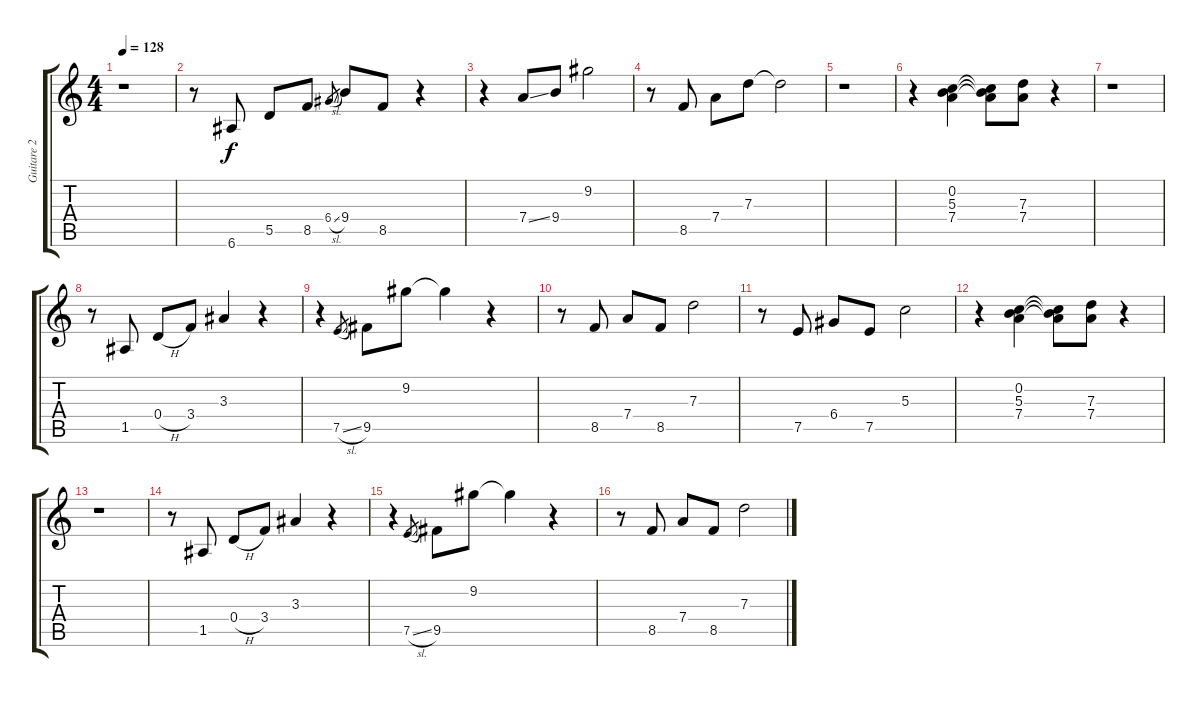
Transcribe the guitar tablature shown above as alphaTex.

\track ("Guitare 2" "Guitare 2") {instrument electricguitarclean}
\staff {score tabs}
\tuning (E4 B3 G3 D3 A2 E2) {hide}
\ts (4 4)
\tempo 128
\clef g2
\ks c
r.1{dy f} |
r.8 6.6.8 5.5.8 8.5.8 6.4{sl}.8{gr} 9.4.8 8.5.8 r.4 |
r.4 7.4{ss}.8 9.4.8 9.2.2 |
r.8 8.5.8 7.4.8 7.3.8 7.3{t}.2 |
r.1 |
r.4 (0.2 5.3 7.4).4 (0.2{t} 5.3{t} 7.4{t}).8 (7.3 7.4).8 r.4 |
r.1 |
r.8 1.5.8 0.4{h}.8 3.4.8 3.3.4 r.4 |
r.4 7.5{sl}.8{gr} 9.5.8 9.2.8 9.2{t}.4 r.4 |
r.8 8.5.8 7.4.8 8.5.8 7.3.2 |
r.8 7.5.8 6.4.8 7.5.8 5.3.2 |
r.4 (0.2 5.3 7.4).4 (0.2{t} 5.3{t} 7.4{t}).8 (7.3 7.4).8 r.4 |
r.1 |
r.8 1.5.8 0.4{h}.8 3.4.8 3.3.4 r.4 |
r.4 7.5{sl}.8{gr} 9.5.8 9.2.8 9.2{t}.4 r.4 |
r.8 8.5.8 7.4.8 8.5.8 7.3.2
